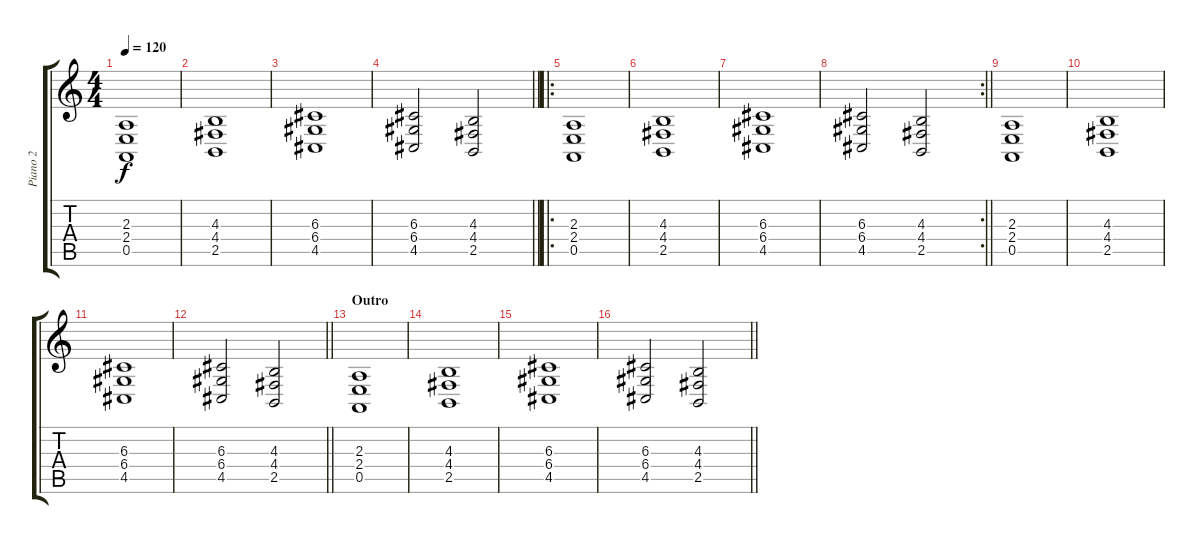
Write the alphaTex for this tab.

\track ("Piano 2" "Piano 2") {instrument brightacousticpiano}
\staff {score tabs}
\tuning (E4 B3 G3 D3 A2 E2) {hide}
\ts (4 4)
\tempo 120
\clef g2
\ks c
(2.3 2.4 0.5).1{dy f} |
(4.3 4.4 2.5).1 |
(6.3 6.4 4.5).1 |
\barLineRight lightlight
(6.3 6.4 4.5).2 (4.3 4.4 2.5).2 |
\ro
(2.3 2.4 0.5).1 |
(4.3 4.4 2.5).1 |
(6.3 6.4 4.5).1 |
\rc 2
\barLineRight lightlight
(6.3 6.4 4.5).2 (4.3 4.4 2.5).2 |
(2.3 2.4 0.5).1 |
(4.3 4.4 2.5).1 |
(6.3 6.4 4.5).1 |
\barLineRight lightlight
(6.3 6.4 4.5).2 (4.3 4.4 2.5).2 |
\section ("" "Outro")
(2.3 2.4 0.5).1 |
(4.3 4.4 2.5).1 |
(6.3 6.4 4.5).1 |
\barLineRight lightlight
(6.3 6.4 4.5).2 (4.3 4.4 2.5).2
